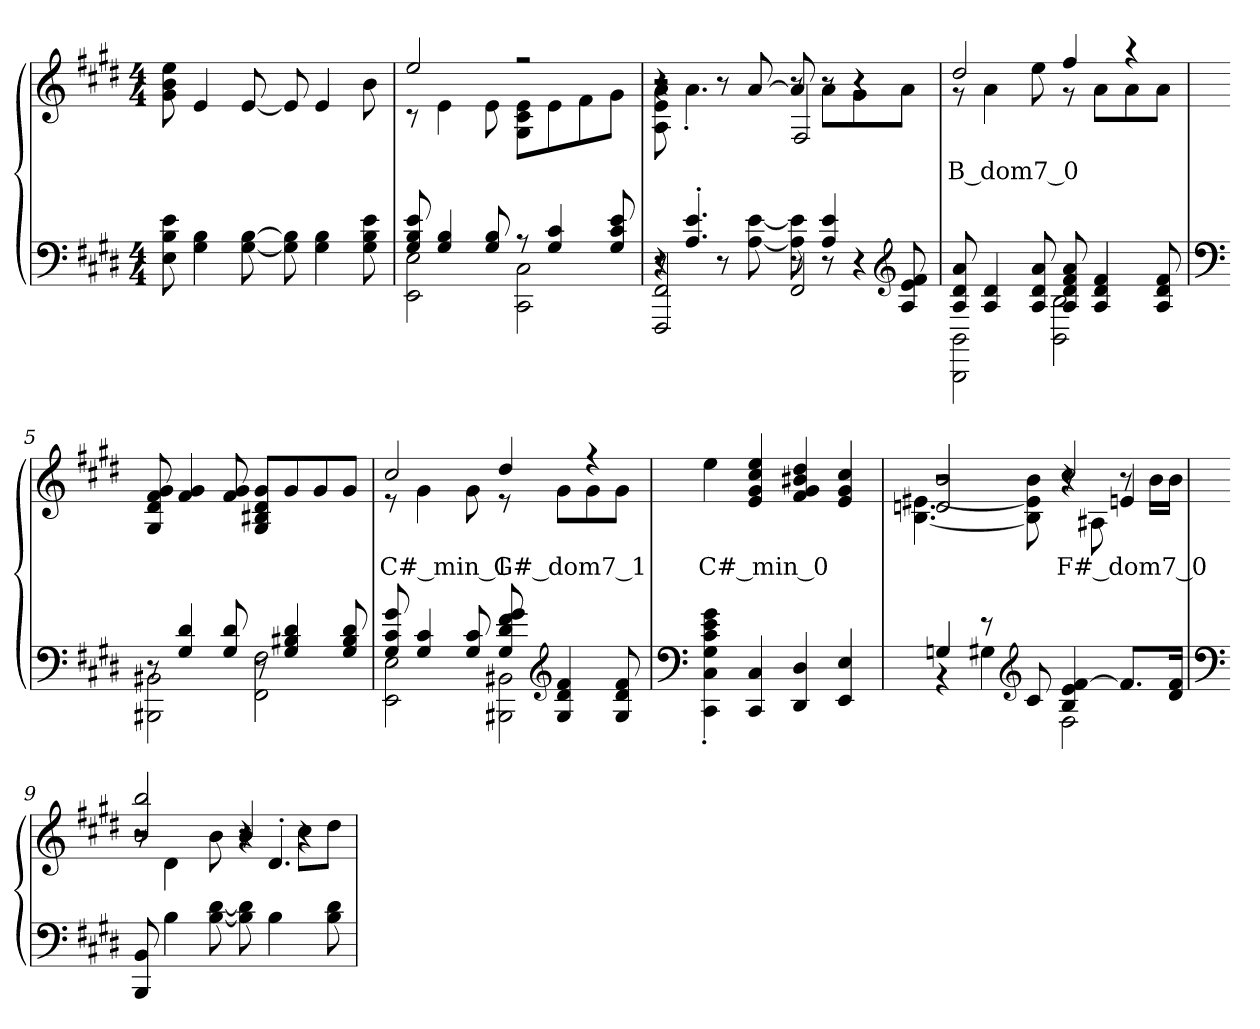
**kern	**kern	**text	**dynam
*part1	*part1	*part1	*part1
*staff2	*staff1	*staff1	*staff1/2
*clefF4	*clefG2	*	*
*k[f#c#g#d#]	*k[f#c#g#d#]	*	*
*M4/4	*M4/4	*	*
=1	=1	=1	=1
!	!	!	!LO:DY:a
8E\ 8B\ 8e\	8g#\ 8b\ 8ee\	.	M.M. = 100
4G#\ 4B\	4e/	.	.
[8G#\ [8B\	[8e/	.	.
8G#]\ 8B]\	8e/]	.	.
4G#\ 4B\	4e/	.	.
8G#\ 8B\ 8e\	8b\	.	.
=2	=2	=2	=2
*^	*^	*	*
8G#/ 8B/ 8e/	2EE\ 2E\	2ee/	8r	.	.
4G#/ 4B/	.	.	4e\	.	.
8G#/ 8B/	.	.	8e\	.	.
8r	2CC#\ 2C#\	2r	8G#\ 8c#\ 8e\L	.	.
4G#/ 4c#/	.	.	8e\	.	.
.	.	.	8f#\	.	.
8G#/ 8c#/ 8e/	.	.	8g#\J	.	.
=3	=3	=3	=3	=3	=3
*	*^	*	*^	*	*
8r	4r	2FFF#/ 2FF#/	4r	8A\ 8e\ 8a\	2r	.	.
4.A'/ 4.e'/	.	.	.	4.a'\	.	.	.
.	8r	.	8r	.	.	.	.
.	[8A\ [8e\	.	[8a/	.	.	.	.
8r	8A]\ 8e]\	2FF#/	8a/]	8r	2F#/	.	.
4A/ 4e/	8r	.	8r	8a\L	.	.	.
.	4r	.	4r	8g#\	.	.	.
*clefG2	*	*	*	*	*	*	*
8A/ 8e/ 8f#/	.	.	.	8a\J	.	.	.
*	*v	*v	*	*	*	*	*
*	*	*	*v	*v	*	*
=4	=4	=4	=4	=4	=4
8A/ 8d#/ 8a/	2BBB\ 2BB\	2dd#/	8r	B_dom7_0	.
4A/ 4d#/	.	.	4a\	.	.
8A/ 8d#/ 8a/	.	.	8ee\	.	.
8A/ 8d#/ 8f#/ 8a/	2BB\ 2B\	4ff#/	8r	.	.
4A/ 4d#/ 4f#/	.	.	8a\L	.	.
.	.	4r	8a\	.	.
8A/ 8d#/ 8f#/	.	.	8a\J	.	.
*v	*v	*	*	*	*
*	*v	*v	*	*
=5	=5	=5	=5
*clefF4	*	*	*
*^	*	*	*
*	*^	*	*	*
1ryy	8r	2BBB#X\ 2BB#X\	8G#/ 8d#/ 8f#/ 8g#/	.	.
.	4G#/ 4d#/	.	4f#/ 4g#/	.	.
.	8G#/ 8d#/	.	8f#/ 8g#/	.	.
.	8r	2FF#\ 2F#\	8G#/ 8B#X/ 8d#/ 8g#/L	.	.
.	4G#/ 4B#X/ 4d#/	.	8g#/	.	.
.	.	.	8g#/	.	.
.	8G#/ 8B#/ 8d#/	.	8g#/J	.	.
*	*v	*v	*	*	*
=6	=6	=6	=6	=6
*	*	*^	*	*
8G#/ 8c#/ 8g#/	2EE\ 2E\	2cc#/	8r	C#_min_1	.
4G#/ 4c#/	.	.	4g#\	.	.
8G#/ 8c#/	.	.	8g#\	.	.
8G#/ 8d#/ 8f#/ 8g#/	2BBB#X\ 2BB#X\	4dd#/	8r	G#_dom7_1	.
*clefG2	*	*	*	*	*
4G#/ 4d#/ 4f#/	.	.	8g#\L	.	.
.	.	4r	8g#\	.	.
8G#/ 8d#/ 8f#/	.	.	8g#\J	.	.
*	*	*v	*v	*	*
=7	=7	=7	=7	=7
*clefF4	*	*	*	*
1ryy	4CC#'\ 4C#'\ 4G#'\ 4c#'\ 4e'\ 4g#'\	4ee\	C#_min_0	.
.	4CC#/ 4C#/	4e/ 4g#/ 4cc#/ 4ee/	.	.
.	4DD#/ 4D#/	4f#/ 4g#/ 4b#X/ 4dd#/	.	.
.	4EE/ 4E/	4e/ 4g#/ 4cc#/	.	.
=8	=8	=8	=8	=8
*	*	*^	*	*
*	*	*	*^	*	*
4Gn/	4r	2dn/ 2b/	[4.B\ [4.e#X\	2r	.	.
8r	4G#X\	.	.	.	.	.
*clefG2	*	*	*	*	*	*
8c#/	.	.	8B]\ 8e#]\ 8b\	.	.	.
4B/ 4e/ [4f#/	2F#\	2cc#/	8r	4r	F#_dom7_0	.
.	.	.	8A#X\	.	.	.
8.f#/L]	.	.	8r	4en/	.	.
.	.	.	16b\LL	.	.	.
16d#/ 16f#/Jk	.	.	16b\JJ	.	.	.
=9	=9	=9	=9	=9	=9	=9
*clefF4	*	*	*	*	*	*
1ryy	8BBB/ 8BB/	2b/ 2bb/	8r	2r	.	.
.	4B\	.	4d#\	.	.	.
.	[8B\ [8d#\	.	8b\	.	.	.
.	8B]\ 8d#]\	4b/	4r	8r	.	.
.	4B\	.	.	4.d#'/	.	.
.	.	4r	8cc#\L	.	.	.
.	8B\ 8d#\	.	8dd#\J	.	.	.
*v	*v	*	*	*	*	*
*	*v	*v	*v	*	*
=	=	=	=
*-	*-	*-	*-
